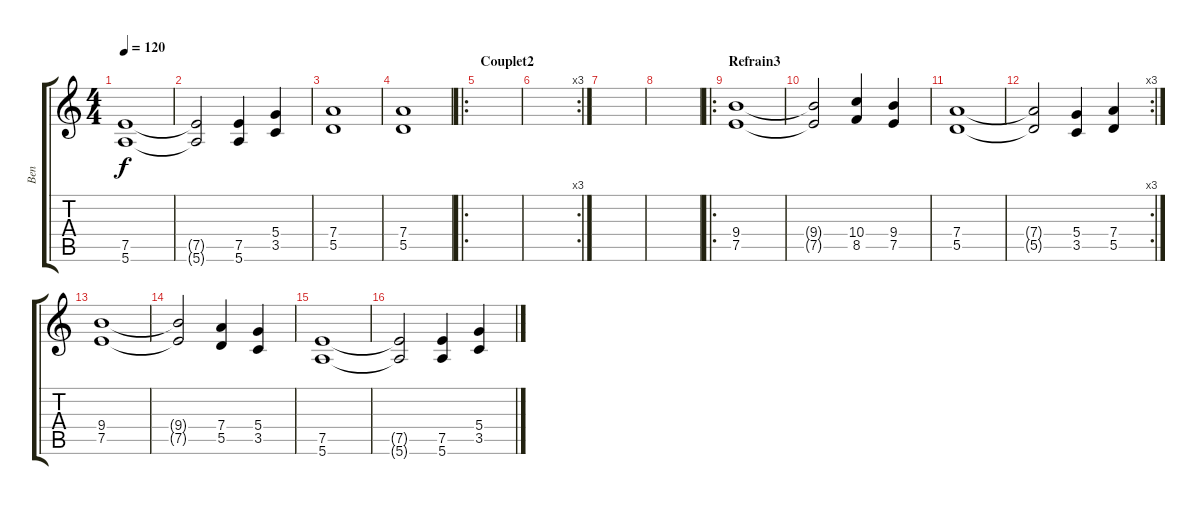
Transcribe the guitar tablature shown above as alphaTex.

\track ("Ben" "Ben") {instrument distortionguitar}
\staff {score tabs}
\tuning (E4 B3 G3 D3 A2 E2) {hide}
\ts (4 4)
\tempo 120
\clef g2
\ks c
(7.5 5.6).1{dy f} |
(7.5{t} 5.6{t}).2 (7.5 5.6).4 (5.4 3.5).4 |
(7.4 5.5).1 |
(7.4 5.5).1 |
\ro
\section ("" "Couplet2")
|
\rc 3
|
|
|
\ro
\section ("" "Refrain3")
(9.4 7.5).1 |
(9.4{t} 7.5{t}).2 (10.4 8.5).4 (9.4 7.5).4 |
(7.4 5.5).1 |
\rc 3
(7.4{t} 5.5{t}).2 (5.4 3.5).4 (7.4 5.5).4 |
(9.4 7.5).1 |
(9.4{t} 7.5{t}).2 (7.4 5.5).4 (5.4 3.5).4 |
(7.5 5.6).1 |
(7.5{t} 5.6{t}).2 (7.5 5.6).4 (5.4 3.5).4
